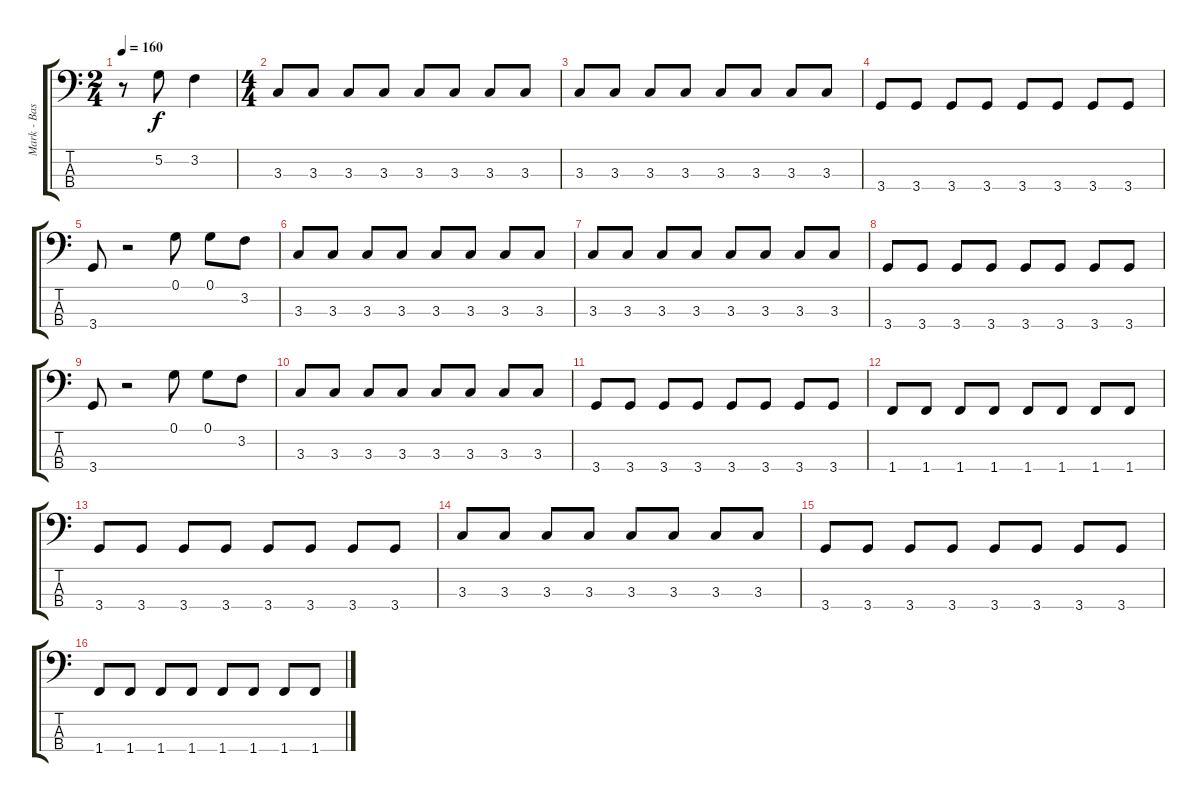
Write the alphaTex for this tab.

\track ("Mark - Bass" "Mark - Bas") {instrument electricbasspick}
\staff {score tabs}
\tuning (G2 D2 A1 E1) {hide}
\ts (2 4)
\tempo 160
\clef f4
\ks c
r.8{dy f instrument electricbasspick} 5.2.8 3.2.4 |
\ts (4 4)
3.3.8 3.3.8 3.3.8 3.3.8 3.3.8 3.3.8 3.3.8 3.3.8 |
3.3.8 3.3.8 3.3.8 3.3.8 3.3.8 3.3.8 3.3.8 3.3.8 |
3.4.8 3.4.8 3.4.8 3.4.8 3.4.8 3.4.8 3.4.8 3.4.8 |
3.4.8 r.2 0.1.8 0.1.8 3.2.8 |
3.3.8 3.3.8 3.3.8 3.3.8 3.3.8 3.3.8 3.3.8 3.3.8 |
3.3.8 3.3.8 3.3.8 3.3.8 3.3.8 3.3.8 3.3.8 3.3.8 |
3.4.8 3.4.8 3.4.8 3.4.8 3.4.8 3.4.8 3.4.8 3.4.8 |
3.4.8 r.2 0.1.8 0.1.8 3.2.8 |
3.3.8 3.3.8 3.3.8 3.3.8 3.3.8 3.3.8 3.3.8 3.3.8 |
3.4.8 3.4.8 3.4.8 3.4.8 3.4.8 3.4.8 3.4.8 3.4.8 |
1.4.8 1.4.8 1.4.8 1.4.8 1.4.8 1.4.8 1.4.8 1.4.8 |
3.4.8 3.4.8 3.4.8 3.4.8 3.4.8 3.4.8 3.4.8 3.4.8 |
3.3.8 3.3.8 3.3.8 3.3.8 3.3.8 3.3.8 3.3.8 3.3.8 |
3.4.8 3.4.8 3.4.8 3.4.8 3.4.8 3.4.8 3.4.8 3.4.8 |
1.4.8 1.4.8 1.4.8 1.4.8 1.4.8 1.4.8 1.4.8 1.4.8
